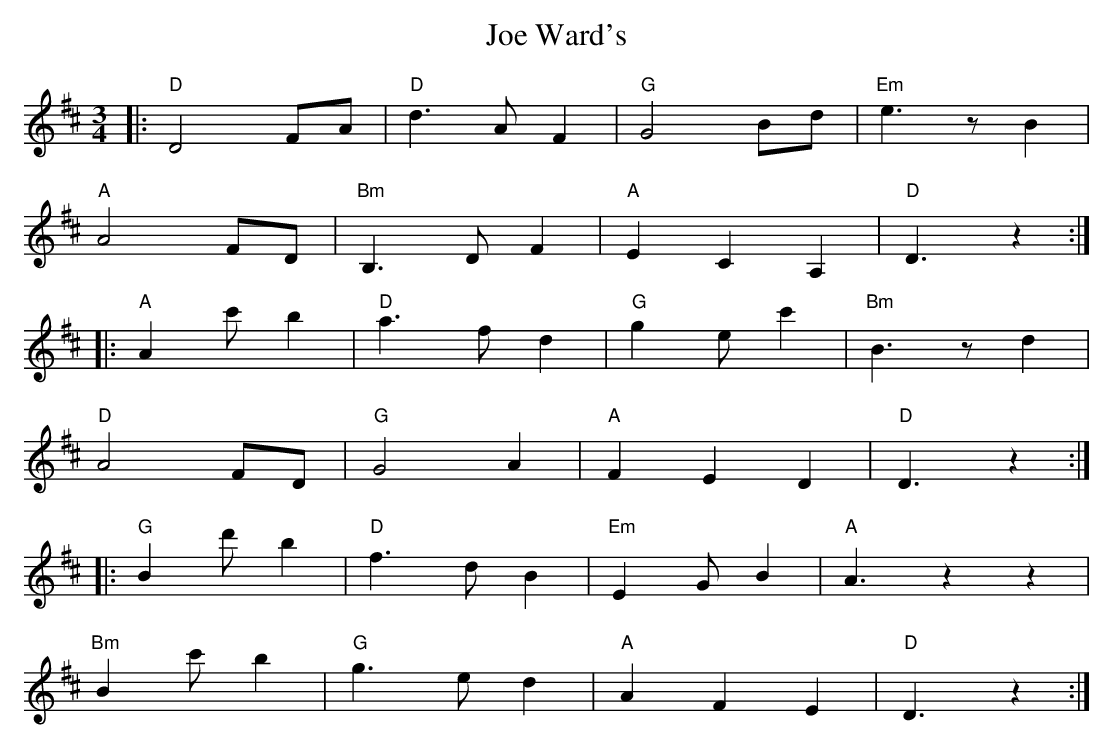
X:1
T: Joe Ward's
M: 3/4
L: 1/8
K: Dmaj
|: "D"D4 FA | "D"d3 A F2 | "G"G4 Bd | "Em"e3 z B2 |
"A"A4 FD | "Bm"B,3 DF2 | "A"E2 C2 A,2 | "D"D3 z2 :|
|: "A"A2 c' b2 | "D"a3 f d2 | "G"g2 e c'2 | "Bm"B3 z d2 |
"D"A4 FD | "G"G4 A2 | "A"F2 E2 D2 | "D"D3 z2 :|
|: "G"B2 d' b2 | "D"f3 d B2 | "Em"E2 G B2 | "A"A3 z2 z2 |
"Bm"B2 c' b2 | "G"g3 e d2 | "A"A2 F2 E2 | "D"D3 z2 :|
